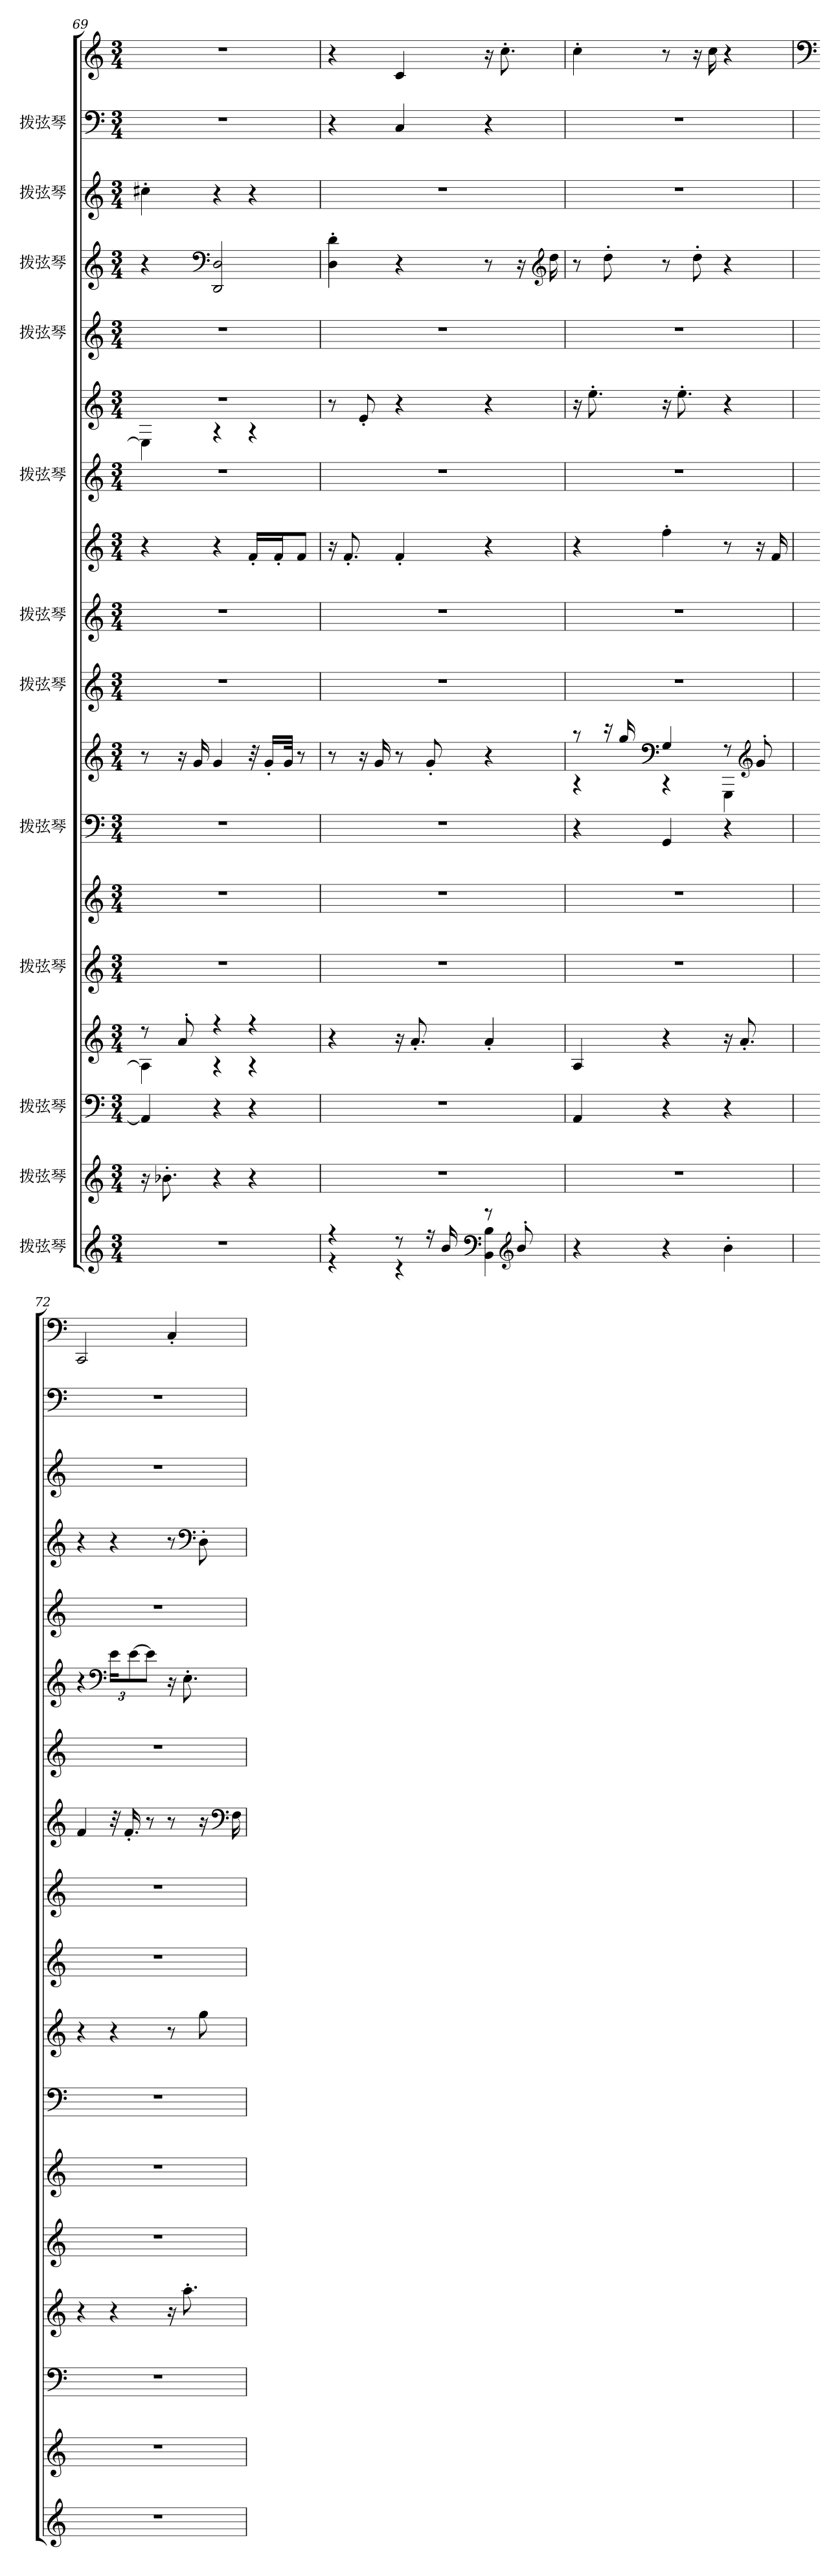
**kern	**kern	**kern	**kern	**kern	**kern	**kern	**kern	**kern	**kern	**kern	**kern	**kern	**kern	**kern	**kern	**kern	**kern
*part12	*part11	*part10	*part10	*part9	*part9	*part8	*part8	*part7	*part6	*part6	*part5	*part5	*part4	*part3	*part2	*part1	*part1
*staff18	*staff17	*staff16	*staff15	*staff14	*staff13	*staff12	*staff11	*staff10	*staff9	*staff8	*staff7	*staff6	*staff5	*staff4	*staff3	*staff2	*staff1
*I"拨弦琴	*I"拨弦琴	*I"拨弦琴	*	*I"拨弦琴	*	*I"拨弦琴	*	*I"拨弦琴	*I"拨弦琴	*	*I"拨弦琴	*	*I"拨弦琴	*I"拨弦琴	*I"拨弦琴	*I"拨弦琴	*
*clefG2	*clefG2	*clefF4	*clefG2	*clefG2	*clefG2	*clefF4	*clefG2	*clefG2	*clefG2	*clefG2	*clefG2	*clefG2	*clefG2	*clefG2	*clefG2	*clefF4	*clefG2
*k[]	*k[]	*k[]	*k[]	*k[]	*k[]	*k[]	*k[]	*k[]	*k[]	*k[]	*k[]	*k[]	*k[]	*k[]	*k[]	*k[]	*k[]
*M3/4	*M3/4	*M3/4	*M3/4	*M3/4	*M3/4	*M3/4	*M3/4	*M3/4	*M3/4	*M3/4	*M3/4	*M3/4	*M3/4	*M3/4	*M3/4	*M3/4	*M3/4
=69	=69	=69	=69	=69	=69	=69	=69	=69	=69	=69	=69	=69	=69	=69	=69	=69	=69
*	*	*	*^	*	*	*	*	*	*	*	*	*^	*	*	*	*	*
2.r	16r	4AA/]	8r	4A\]	2.r	2.r	2.r	8r	2.r	2.r	4r	2.r	2.r	4E\]	2.r	4r	4cc#X'\	2.r	2.r
.	8.b-X'\	.	.	.	.	.	.	.	.	.	.	.	.	.	.	.	.	.	.
.	.	.	8a'/	.	.	.	.	16r	.	.	.	.	.	.	.	.	.	.	.
.	.	.	.	.	.	.	.	16g/	.	.	.	.	.	.	.	.	.	.	.
*	*	*	*	*	*	*	*	*	*	*	*	*	*	*	*	*clefF4	*	*	*
.	4r	4r	4r	4r	.	.	.	4g/	.	.	4r	.	.	4r	.	2DD/ 2D/	4r	.	.
.	4r	4r	4r	4r	.	.	.	32r	.	.	16f'/LL	.	.	4r	.	.	4r	.	.
.	.	.	.	.	.	.	.	16g'/LL	.	.	.	.	.	.	.	.	.	.	.
.	.	.	.	.	.	.	.	.	.	.	16f'/J	.	.	.	.	.	.	.	.
.	.	.	.	.	.	.	.	32g/JJk	.	.	.	.	.	.	.	.	.	.	.
.	.	.	.	.	.	.	.	8r	.	.	8f/J	.	.	.	.	.	.	.	.
*	*	*	*v	*v	*	*	*	*	*	*	*	*	*v	*v	*	*	*	*	*
=70	=70	=70	=70	=70	=70	=70	=70	=70	=70	=70	=70	=70	=70	=70	=70	=70	=70
*^	*	*	*	*	*	*	*	*	*	*	*	*	*	*	*	*	*
4r	4r	2.r	2.r	4r	2.r	2.r	2.r	8r	2.r	2.r	16r	2.r	8r	2.r	4D\' 4d\'	2.r	4r	4r
.	.	.	.	.	.	.	.	.	.	.	8.f'/	.	.	.	.	.	.	.
.	.	.	.	.	.	.	.	16r	.	.	.	.	8e'/	.	.	.	.	.
.	.	.	.	.	.	.	.	16g/	.	.	.	.	.	.	.	.	.	.
8r	4r	.	.	16r	.	.	.	8r	.	.	4f'/	.	4r	.	4r	.	4C/	4c/
.	.	.	.	8.a'/	.	.	.	.	.	.	.	.	.	.	.	.	.	.
16r	.	.	.	.	.	.	.	8g'/	.	.	.	.	.	.	.	.	.	.
16b/	.	.	.	.	.	.	.	.	.	.	.	.	.	.	.	.	.	.
*clefF4	*	*	*	*	*	*	*	*	*	*	*	*	*	*	*	*	*	*
8r	4BB\ 4B\	.	.	4a'/	.	.	.	4r	.	.	4r	.	4r	.	8r	.	4r	16r
.	.	.	.	.	.	.	.	.	.	.	.	.	.	.	.	.	.	8.cc'\
*clefG2	*	*	*	*	*	*	*	*	*	*	*	*	*	*	*	*	*	*
8b'/	.	.	.	.	.	.	.	.	.	.	.	.	.	.	16r	.	.	.
*	*	*	*	*	*	*	*	*	*	*	*	*	*	*	*clefG2	*	*	*
.	.	.	.	.	.	.	.	.	.	.	.	.	.	.	16dd\	.	.	.
*v	*v	*	*	*	*	*	*	*	*	*	*	*	*	*	*	*	*	*
!!LO:PB:g=z
=71	=71	=71	=71	=71	=71	=71	=71	=71	=71	=71	=71	=71	=71	=71	=71	=71	=71
*	*	*	*	*	*	*	*^	*	*	*	*	*	*	*	*	*	*
4r	2.r	4AA/	4A/	2.r	2.r	4r	8r	4r	2.r	2.r	4r	2.r	16r	2.r	8r	2.r	2.r	4cc'\
.	.	.	.	.	.	.	.	.	.	.	.	.	8.ee'\	.	.	.	.	.
.	.	.	.	.	.	.	16r	.	.	.	.	.	.	.	8dd'\	.	.	.
.	.	.	.	.	.	.	16gg/	.	.	.	.	.	.	.	.	.	.	.
*	*	*	*	*	*	*	*clefF4	*	*	*	*	*	*	*	*	*	*	*
4r	.	4r	4r	.	.	4GG/	4G/	4r	.	.	4ff'\	.	16r	.	8r	.	.	8r
.	.	.	.	.	.	.	.	.	.	.	.	.	8.ee'\	.	.	.	.	.
.	.	.	.	.	.	.	.	.	.	.	.	.	.	.	8dd'\	.	.	16r
.	.	.	.	.	.	.	.	.	.	.	.	.	.	.	.	.	.	16cc\
4b'\	.	4r	16r	.	.	4r	8r	4GGG\	.	.	8r	.	4r	.	4r	.	.	4r
.	.	.	8.a'/	.	.	.	.	.	.	.	.	.	.	.	.	.	.	.
*	*	*	*	*	*	*	*clefG2	*	*	*	*	*	*	*	*	*	*	*
.	.	.	.	.	.	.	8g'/	.	.	.	16r	.	.	.	.	.	.	.
.	.	.	.	.	.	.	.	.	.	.	16f/	.	.	.	.	.	.	.
*	*	*	*	*	*	*	*v	*v	*	*	*	*	*	*	*	*	*	*
=72	=72	=72	=72	=72	=72	=72	=72	=72	=72	=72	=72	=72	=72	=72	=72	=72	=72
*	*	*	*	*	*	*	*	*	*	*	*	*	*	*	*	*	*clefF4
2.r	2.r	2.r	4r	2.r	2.r	2.r	4r	2.r	2.r	4f/	2.r	4r	2.r	4r	2.r	2.r	2CC/
*	*	*	*	*	*	*	*	*	*	*	*	*clefF4	*	*	*	*	*
*	*	*	*	*	*	*	*	*	*	*	*	*Xbrackettup	*	*	*	*	*
.	.	.	4r	.	.	.	4r	.	.	32r	.	24e\KL	.	4r	.	.	.
.	.	.	.	.	.	.	.	.	.	16.f'/	.	.	.	.	.	.	.
.	.	.	.	.	.	.	.	.	.	.	.	[12e\	.	.	.	.	.
.	.	.	.	.	.	.	.	.	.	8r	.	8e\J]	.	.	.	.	.
.	.	.	16r	.	.	.	8r	.	.	8r	.	16r	.	8r	.	.	4C'/
.	.	.	8.aa'\	.	.	.	.	.	.	.	.	8.E'\	.	.	.	.	.
*	*	*	*	*	*	*	*	*	*	*	*	*	*	*clefF4	*	*	*
.	.	.	.	.	.	.	8gg\	.	.	16r	.	.	.	8D'\	.	.	.
*	*	*	*	*	*	*	*	*	*	*clefF4	*	*	*	*	*	*	*
.	.	.	.	.	.	.	.	.	.	16F\	.	.	.	.	.	.	.
=	=	=	=	=	=	=	=	=	=	=	=	=	=	=	=	=	=
*-	*-	*-	*-	*-	*-	*-	*-	*-	*-	*-	*-	*-	*-	*-	*-	*-	*-
